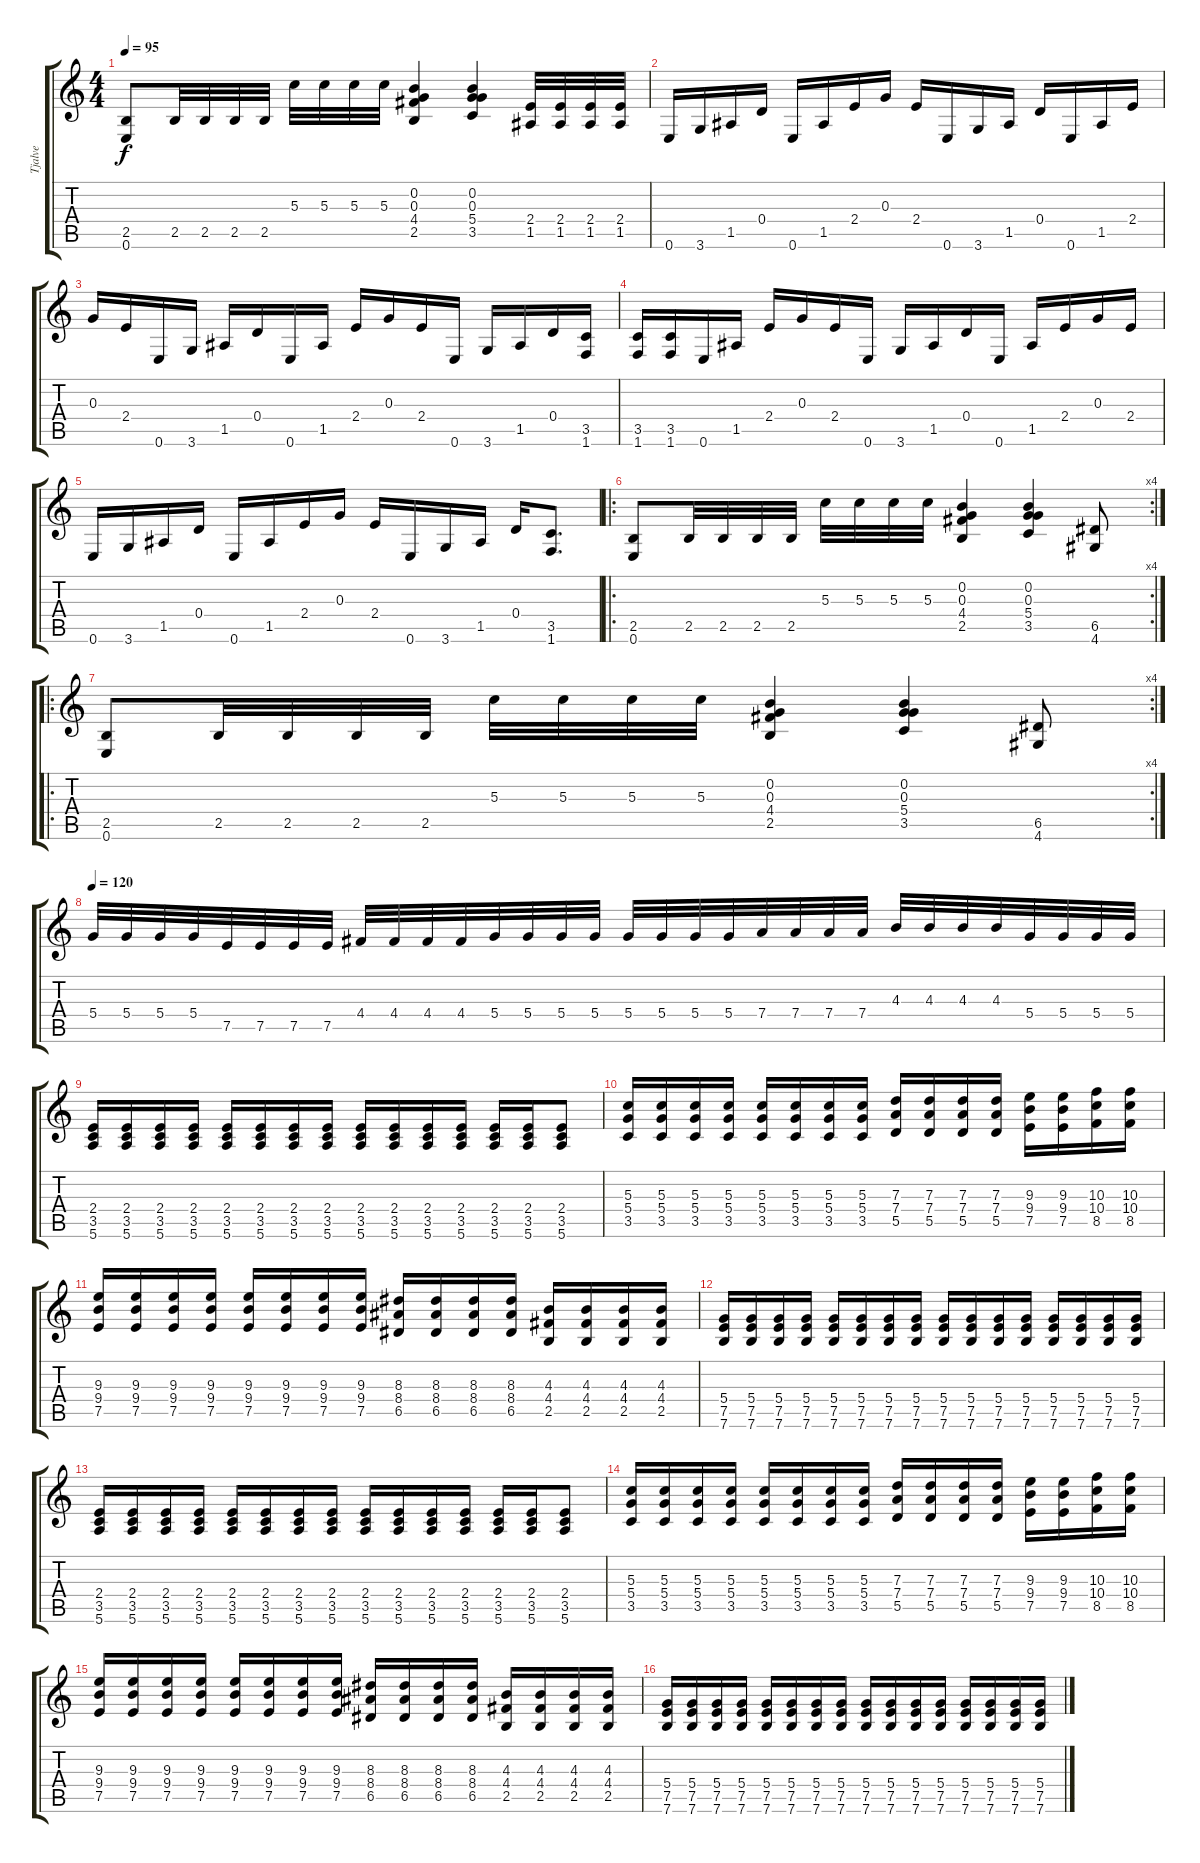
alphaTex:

\track ("Tjalve" "Tjalve") {instrument distortionguitar}
\staff {score tabs}
\tuning (E4 B3 G3 D3 A2 E2) {hide}
\ts (4 4)
\tempo 95
\clef g2
\ks c
(2.5 0.6).8{dy f} 2.5.32 2.5.32 2.5.32 2.5.32 5.3.32 5.3.32 5.3.32 5.3.32 (0.2 0.3 4.4 2.5).4 (0.2 0.3 5.4 3.5).4 (2.4 1.5).32 (2.4 1.5).32 (2.4 1.5).32 (2.4 1.5).32 |
0.6.16 3.6.16 1.5.16 0.4.16 0.6.16 1.5.16 2.4.16 0.3.16 2.4.16 0.6.16 3.6.16 1.5.16 0.4.16 0.6.16 1.5.16 2.4.16 |
0.3.16 2.4.16 0.6.16 3.6.16 1.5.16 0.4.16 0.6.16 1.5.16 2.4.16 0.3.16 2.4.16 0.6.16 3.6.16 1.5.16 0.4.16 (3.5 1.6).16 |
(3.5 1.6).16 (3.5 1.6).16 0.6.16 1.5.16 2.4.16 0.3.16 2.4.16 0.6.16 3.6.16 1.5.16 0.4.16 0.6.16 1.5.16 2.4.16 0.3.16 2.4.16 |
0.6.16 3.6.16 1.5.16 0.4.16 0.6.16 1.5.16 2.4.16 0.3.16 2.4.16 0.6.16 3.6.16 1.5.16 0.4.16 (3.5 1.6).8{d} |
\ro
\rc 4
(2.5 0.6).8 2.5.32 2.5.32 2.5.32 2.5.32 5.3.32 5.3.32 5.3.32 5.3.32 (0.2 0.3 4.4 2.5).4 (0.2 0.3 5.4 3.5).4 (6.5 4.6).8 |
\ro
\rc 4
(2.5 0.6).8 2.5.32 2.5.32 2.5.32 2.5.32 5.3.32 5.3.32 5.3.32 5.3.32 (0.2 0.3 4.4 2.5).4 (0.2 0.3 5.4 3.5).4 (6.5 4.6).8 |
\tempo 120
5.4.32 5.4.32 5.4.32 5.4.32 7.5.32 7.5.32 7.5.32 7.5.32 4.4.32 4.4.32 4.4.32 4.4.32 5.4.32 5.4.32 5.4.32 5.4.32 5.4.32 5.4.32 5.4.32 5.4.32 7.4.32 7.4.32 7.4.32 7.4.32 4.3.32 4.3.32 4.3.32 4.3.32 5.4.32 5.4.32 5.4.32 5.4.32 |
(2.4 3.5 5.6).16 (2.4 3.5 5.6).16 (2.4 3.5 5.6).16 (2.4 3.5 5.6).16 (2.4 3.5 5.6).16 (2.4 3.5 5.6).16 (2.4 3.5 5.6).16 (2.4 3.5 5.6).16 (2.4 3.5 5.6).16 (2.4 3.5 5.6).16 (2.4 3.5 5.6).16 (2.4 3.5 5.6).16 (2.4 3.5 5.6).16 (2.4 3.5 5.6).16 (2.4 3.5 5.6).8 |
(5.3 5.4 3.5).16 (5.3 5.4 3.5).16 (5.3 5.4 3.5).16 (5.3 5.4 3.5).16 (5.3 5.4 3.5).16 (5.3 5.4 3.5).16 (5.3 5.4 3.5).16 (5.3 5.4 3.5).16 (7.3 7.4 5.5).16 (7.3 7.4 5.5).16 (7.3 7.4 5.5).16 (7.3 7.4 5.5).16 (9.3 9.4 7.5).16 (9.3 9.4 7.5).16 (10.3 10.4 8.5).16 (10.3 10.4 8.5).16 |
(9.3 9.4 7.5).16 (9.3 9.4 7.5).16 (9.3 9.4 7.5).16 (9.3 9.4 7.5).16 (9.3 9.4 7.5).16 (9.3 9.4 7.5).16 (9.3 9.4 7.5).16 (9.3 9.4 7.5).16 (8.3 8.4 6.5).16 (8.3 8.4 6.5).16 (8.3 8.4 6.5).16 (8.3 8.4 6.5).16 (4.3 4.4 2.5).16 (4.3 4.4 2.5).16 (4.3 4.4 2.5).16 (4.3 4.4 2.5).16 |
(5.4 7.5 7.6).16 (5.4 7.5 7.6).16 (5.4 7.5 7.6).16 (5.4 7.5 7.6).16 (5.4 7.5 7.6).16 (5.4 7.5 7.6).16 (5.4 7.5 7.6).16 (5.4 7.5 7.6).16 (5.4 7.5 7.6).16 (5.4 7.5 7.6).16 (5.4 7.5 7.6).16 (5.4 7.5 7.6).16 (5.4 7.5 7.6).16 (5.4 7.5 7.6).16 (5.4 7.5 7.6).16 (5.4 7.5 7.6).16 |
(2.4 3.5 5.6).16 (2.4 3.5 5.6).16 (2.4 3.5 5.6).16 (2.4 3.5 5.6).16 (2.4 3.5 5.6).16 (2.4 3.5 5.6).16 (2.4 3.5 5.6).16 (2.4 3.5 5.6).16 (2.4 3.5 5.6).16 (2.4 3.5 5.6).16 (2.4 3.5 5.6).16 (2.4 3.5 5.6).16 (2.4 3.5 5.6).16 (2.4 3.5 5.6).16 (2.4 3.5 5.6).8 |
(5.3 5.4 3.5).16 (5.3 5.4 3.5).16 (5.3 5.4 3.5).16 (5.3 5.4 3.5).16 (5.3 5.4 3.5).16 (5.3 5.4 3.5).16 (5.3 5.4 3.5).16 (5.3 5.4 3.5).16 (7.3 7.4 5.5).16 (7.3 7.4 5.5).16 (7.3 7.4 5.5).16 (7.3 7.4 5.5).16 (9.3 9.4 7.5).16 (9.3 9.4 7.5).16 (10.3 10.4 8.5).16 (10.3 10.4 8.5).16 |
(9.3 9.4 7.5).16 (9.3 9.4 7.5).16 (9.3 9.4 7.5).16 (9.3 9.4 7.5).16 (9.3 9.4 7.5).16 (9.3 9.4 7.5).16 (9.3 9.4 7.5).16 (9.3 9.4 7.5).16 (8.3 8.4 6.5).16 (8.3 8.4 6.5).16 (8.3 8.4 6.5).16 (8.3 8.4 6.5).16 (4.3 4.4 2.5).16 (4.3 4.4 2.5).16 (4.3 4.4 2.5).16 (4.3 4.4 2.5).16 |
(5.4 7.5 7.6).16 (5.4 7.5 7.6).16 (5.4 7.5 7.6).16 (5.4 7.5 7.6).16 (5.4 7.5 7.6).16 (5.4 7.5 7.6).16 (5.4 7.5 7.6).16 (5.4 7.5 7.6).16 (5.4 7.5 7.6).16 (5.4 7.5 7.6).16 (5.4 7.5 7.6).16 (5.4 7.5 7.6).16 (5.4 7.5 7.6).16 (5.4 7.5 7.6).16 (5.4 7.5 7.6).16 (5.4 7.5 7.6).16
